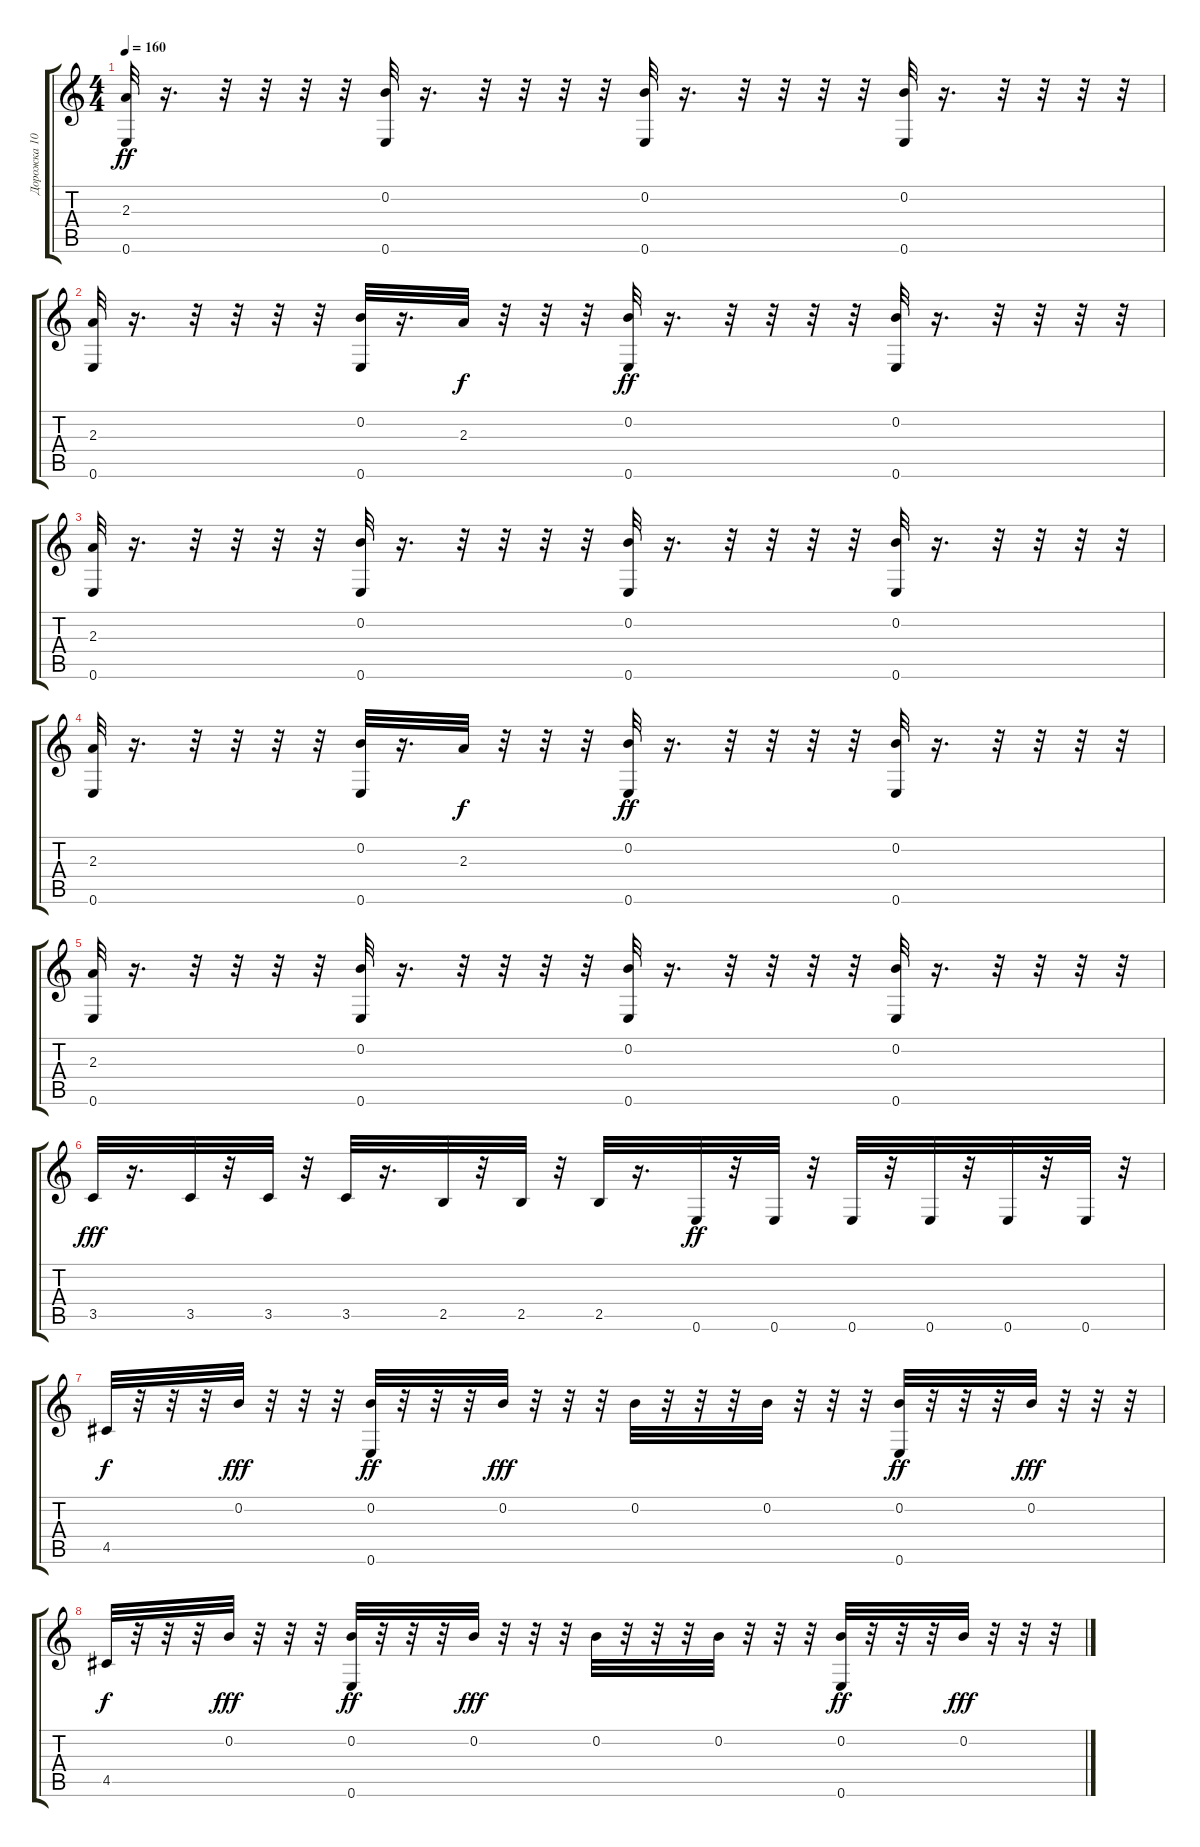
\track ("Дорожка 10" "Дорожка 10") {instrument acousticguitarnylon}
\staff {score tabs}
\tuning (E4 B3 G3 D3 A2 E2) {hide}
\ts (4 4)
\tempo 160
\clef g2
\ks c
(2.3 0.6).32{dy ff} r.16{d} r.32 r.32 r.32 r.32 (0.2 0.6).32 r.16{d} r.32 r.32 r.32 r.32 (0.2 0.6).32 r.16{d} r.32 r.32 r.32 r.32 (0.2 0.6).32 r.16{d} r.32 r.32 r.32 r.32 |
(2.3 0.6).32 r.16{d} r.32 r.32 r.32 r.32 (0.2 0.6).32 r.16{d} 2.3.32{dy f} r.32 r.32 r.32 (0.2 0.6).32{dy ff} r.16{d} r.32 r.32 r.32 r.32 (0.2 0.6).32 r.16{d} r.32 r.32 r.32 r.32 |
(2.3 0.6).32 r.16{d} r.32 r.32 r.32 r.32 (0.2 0.6).32 r.16{d} r.32 r.32 r.32 r.32 (0.2 0.6).32 r.16{d} r.32 r.32 r.32 r.32 (0.2 0.6).32 r.16{d} r.32 r.32 r.32 r.32 |
(2.3 0.6).32 r.16{d} r.32 r.32 r.32 r.32 (0.2 0.6).32 r.16{d} 2.3.32{dy f} r.32 r.32 r.32 (0.2 0.6).32{dy ff} r.16{d} r.32 r.32 r.32 r.32 (0.2 0.6).32 r.16{d} r.32 r.32 r.32 r.32 |
(2.3 0.6).32 r.16{d} r.32 r.32 r.32 r.32 (0.2 0.6).32 r.16{d} r.32 r.32 r.32 r.32 (0.2 0.6).32 r.16{d} r.32 r.32 r.32 r.32 (0.2 0.6).32 r.16{d} r.32 r.32 r.32 r.32 |
3.5.32{dy fff} r.16{d} 3.5.32 r.32 3.5.32 r.32 3.5.32 r.16{d} 2.5.32 r.32 2.5.32 r.32 2.5.32 r.16{d} 0.6.32{dy ff} r.32 0.6.32 r.32 0.6.32 r.32 0.6.32 r.32 0.6.32 r.32 0.6.32 r.32 |
4.5.32{dy f} r.32 r.32 r.32 0.2.32{dy fff} r.32 r.32 r.32 (0.2 0.6).32{dy ff} r.32 r.32 r.32 0.2.32{dy fff} r.32 r.32 r.32 0.2.32 r.32 r.32 r.32 0.2.32 r.32 r.32 r.32 (0.2 0.6).32{dy ff} r.32 r.32 r.32 0.2.32{dy fff} r.32 r.32 r.32 |
4.5.32{dy f} r.32 r.32 r.32 0.2.32{dy fff} r.32 r.32 r.32 (0.2 0.6).32{dy ff} r.32 r.32 r.32 0.2.32{dy fff} r.32 r.32 r.32 0.2.32 r.32 r.32 r.32 0.2.32 r.32 r.32 r.32 (0.2 0.6).32{dy ff} r.32 r.32 r.32 0.2.32{dy fff} r.32 r.32 r.32
